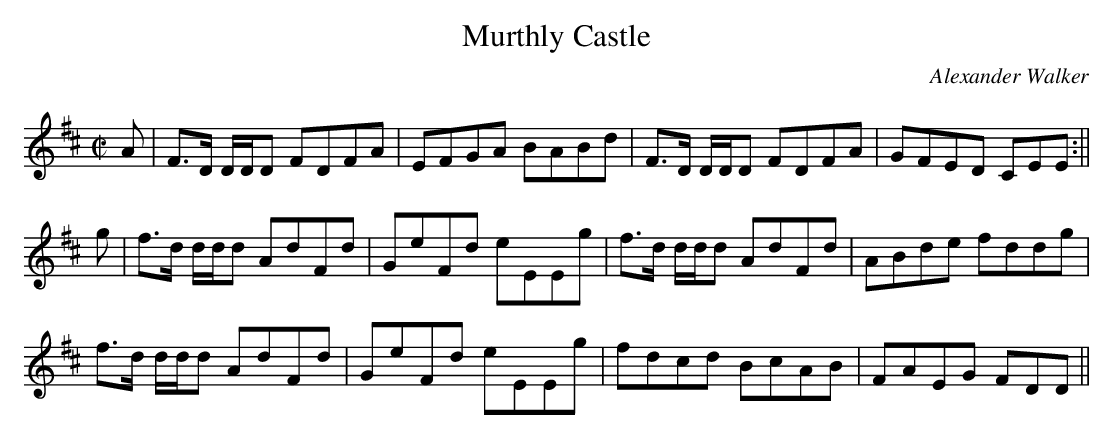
X:1
T:Murthly Castle
C:Alexander Walker
M:C|
L:1/8
K:D
A|F>D D/D/D FDFA|EFGA BABd|F>D D/D/D FDFA|GFED CEE:||
g|f>d d/d/d AdFd|GeFd eEEg|f>d d/d/d AdFd|ABde fddg|
f>d d/d/d AdFd |GeFd eEEg|fdcd BcAB|FAEG FDD||
